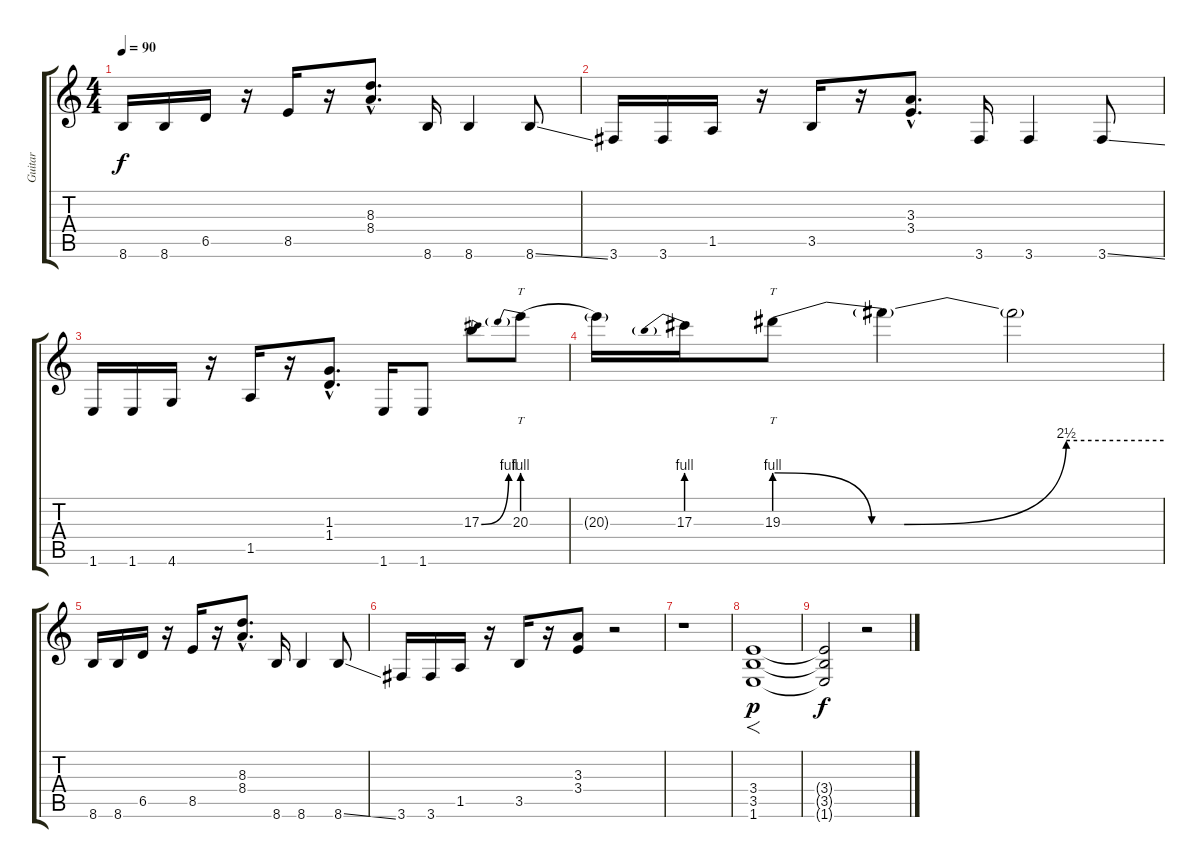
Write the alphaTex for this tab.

\track ("Guitar" "Guitar") {instrument overdrivenguitar}
\staff {score tabs}
\tuning (Eb4 Bb3 Gb3 Db3 Ab2 Eb2) {hide}
\ts (4 4)
\tempo 90
\clef g2
\ks c
8.6.16{dy f} 8.6.16 6.5.16 r.16 8.5.16 r.16 (8.3{hac} 8.4{hac}).8{d} 8.6.16 8.6.4 8.6{ss}.8 |
3.6.16 3.6.16 1.5.16 r.16 3.5.16 r.16 (3.3{hac} 3.4{hac}).8{d} 3.6.16 3.6.4 3.6{ss}.8 |
1.6.16 1.6.16 4.6.16 r.16 1.5.16 r.16 (1.3{hac} 1.4{hac}).8{d} 1.6.16 1.6.8 17.3{be (bend 0 0 60 4)}.8 20.3{be (prebend 0 4 60 4)}.8{tt} |
20.3{t}.16 17.3{be (prebend 0 4 60 4)}.16 19.3{be (custom 0 4 15 0 20 0 45 10 60 10)}.8{tt} 19.3{t}.4 19.3{t}.2 |
8.6.16 8.6.16 6.5.16 r.16 8.5.16 r.16 (8.3{hac} 8.4{hac}).8{d} 8.6.16 8.6.4 8.6{ss}.8 |
3.6.16 3.6.16 1.5.16 r.16 3.5.16 r.16 (3.3 3.4).8 r.2 |
r.1 |
(3.4 3.5 1.6).1{f dy p} |
(3.4{t} 3.5{t} 1.6{t}).2{dy f} r.2
